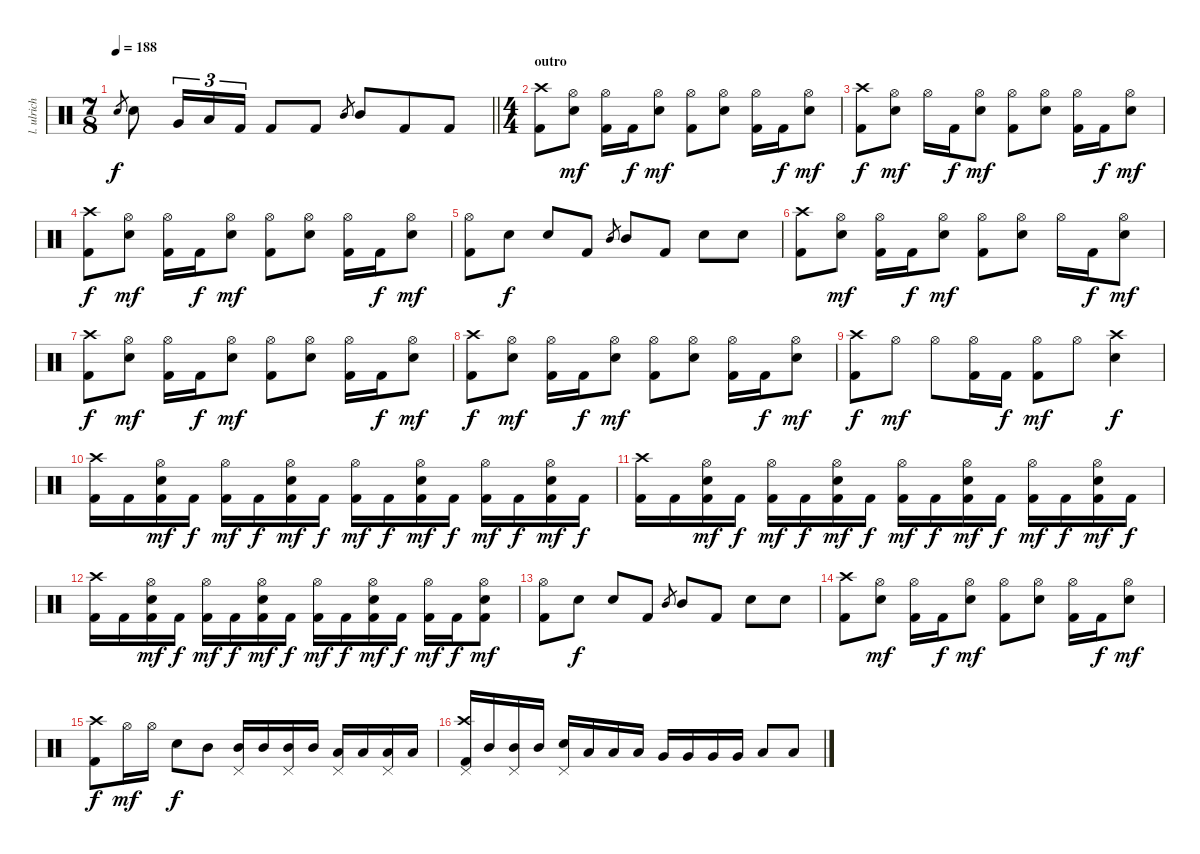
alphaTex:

\track ("l. ulrich - drums" "l. ulrich ") {instrument percussion}
\staff {score}
\articulation defaults
\ts (7 8)
\tempo 188
\clef neutral
\barLineRight lightlight
\ks c "Snare (hit) 2".8{gr dy f} "Snare (hit) 2".8 "Very Low Tom (hit)".16{tu (3 2)} "Low Tom (hit)".16{tu (3 2)} "Kick (hit) 2".16{tu (3 2)} "Kick (hit) 2".8 "Kick (hit) 2".8 "Mid Tom (hit)".8{gr} "Mid Tom (hit)".8 "Kick (hit) 2".8 "Kick (hit) 2".8
|
\ts (4 4)
\section ("" "outro")
("Crash high (hit)" "Kick (hit) 2").8 ("Hi-Hat (open)" "Snare (hit) 2").8{dy mf} ("Hi-Hat (open)" "Kick (hit) 2").16 "Kick (hit) 2".16{dy f} ("Hi-Hat (open)" "Snare (hit) 2").8{dy mf} ("Hi-Hat (open)" "Kick (hit) 2").8 ("Hi-Hat (open)" "Snare (hit) 2").8 ("Hi-Hat (open)" "Kick (hit) 2").16 "Kick (hit) 2".16{dy f} ("Hi-Hat (open)" "Snare (hit) 2").8{dy mf} |
("Crash high (hit)" "Kick (hit) 2").8{dy f} ("Hi-Hat (open)" "Snare (hit) 2").8{dy mf} "Hi-Hat (open)".16 "Kick (hit) 2".16{dy f} ("Hi-Hat (open)" "Snare (hit) 2").8{dy mf} ("Hi-Hat (open)" "Kick (hit) 2").8 ("Hi-Hat (open)" "Snare (hit) 2").8 ("Hi-Hat (open)" "Kick (hit) 2").16 "Kick (hit) 2".16{dy f} ("Hi-Hat (open)" "Snare (hit) 2").8{dy mf} |
("Crash high (hit)" "Kick (hit) 2").8{dy f} ("Hi-Hat (open)" "Snare (hit) 2").8{dy mf} ("Hi-Hat (open)" "Kick (hit) 2").16 "Kick (hit) 2".16{dy f} ("Hi-Hat (open)" "Snare (hit) 2").8{dy mf} ("Hi-Hat (open)" "Kick (hit) 2").8 ("Hi-Hat (open)" "Snare (hit) 2").8 ("Hi-Hat (open)" "Kick (hit) 2").16 "Kick (hit) 2".16{dy f} ("Hi-Hat (open)" "Snare (hit) 2").8{dy mf} |
("Hi-Hat (open)" "Kick (hit) 2").8 "Snare (hit) 2".8{dy f} "Snare (hit) 2".8 "Kick (hit) 2".8 "Mid Tom (hit)".8{gr} "Mid Tom (hit)".8 "Kick (hit) 2".8 "Snare (hit) 2".8 "Snare (hit) 2".8 |
("Crash high (hit)" "Kick (hit) 2").8 ("Hi-Hat (open)" "Snare (hit) 2").8{dy mf} ("Hi-Hat (open)" "Kick (hit) 2").16 "Kick (hit) 2".16{dy f} ("Hi-Hat (open)" "Snare (hit) 2").8{dy mf} ("Hi-Hat (open)" "Kick (hit) 2").8 ("Hi-Hat (open)" "Snare (hit) 2").8 "Hi-Hat (open)".16 "Kick (hit) 2".16{dy f} ("Hi-Hat (open)" "Snare (hit) 2").8{dy mf} |
("Crash high (hit)" "Kick (hit) 2").8{dy f} ("Hi-Hat (open)" "Snare (hit) 2").8{dy mf} ("Hi-Hat (open)" "Kick (hit) 2").16 "Kick (hit) 2".16{dy f} ("Hi-Hat (open)" "Snare (hit) 2").8{dy mf} ("Hi-Hat (open)" "Kick (hit) 2").8 ("Hi-Hat (open)" "Snare (hit) 2").8 ("Hi-Hat (open)" "Kick (hit) 2").16 "Kick (hit) 2".16{dy f} ("Hi-Hat (open)" "Snare (hit) 2").8{dy mf} |
("Crash high (hit)" "Kick (hit) 2").8{dy f} ("Hi-Hat (open)" "Snare (hit) 2").8{dy mf} ("Hi-Hat (open)" "Kick (hit) 2").16 "Kick (hit) 2".16{dy f} ("Hi-Hat (open)" "Snare (hit) 2").8{dy mf} ("Hi-Hat (open)" "Kick (hit) 2").8 ("Hi-Hat (open)" "Snare (hit) 2").8 ("Hi-Hat (open)" "Kick (hit) 2").16 "Kick (hit) 2".16{dy f} ("Hi-Hat (open)" "Snare (hit) 2").8{dy mf} |
("Crash high (hit)" "Kick (hit) 2").8{dy f} "Hi-Hat (open)".8{dy mf} "Hi-Hat (open)".8 ("Hi-Hat (open)" "Kick (hit) 2").16 "Kick (hit) 2".16{dy f} ("Hi-Hat (open)" "Kick (hit) 2").8{dy mf} "Hi-Hat (open)".8 ("Crash high (hit)" "Snare (hit) 2").4{dy f} |
("Crash high (hit)" "Kick (hit) 2").16 "Kick (hit) 2".16 ("Hi-Hat (open)" "Snare (hit) 2" "Kick (hit) 2").16{dy mf} "Kick (hit) 2".16{dy f} ("Hi-Hat (open)" "Kick (hit) 2").16{dy mf} "Kick (hit) 2".16{dy f} ("Hi-Hat (open)" "Snare (hit) 2" "Kick (hit) 2").16{dy mf} "Kick (hit) 2".16{dy f} ("Hi-Hat (open)" "Kick (hit) 2").16{dy mf} "Kick (hit) 2".16{dy f} ("Hi-Hat (open)" "Snare (hit) 2" "Kick (hit) 2").16{dy mf} "Kick (hit) 2".16{dy f} ("Hi-Hat (open)" "Kick (hit) 2").16{dy mf} "Kick (hit) 2".16{dy f} ("Hi-Hat (open)" "Snare (hit) 2" "Kick (hit) 2").16{dy mf} "Kick (hit) 2".16{dy f} |
("Crash high (hit)" "Kick (hit) 2").16 "Kick (hit) 2".16 ("Hi-Hat (open)" "Snare (hit) 2" "Kick (hit) 2").16{dy mf} "Kick (hit) 2".16{dy f} ("Hi-Hat (open)" "Kick (hit) 2").16{dy mf} "Kick (hit) 2".16{dy f} ("Hi-Hat (open)" "Snare (hit) 2" "Kick (hit) 2").16{dy mf} "Kick (hit) 2".16{dy f} ("Hi-Hat (open)" "Kick (hit) 2").16{dy mf} "Kick (hit) 2".16{dy f} ("Hi-Hat (open)" "Snare (hit) 2" "Kick (hit) 2").16{dy mf} "Kick (hit) 2".16{dy f} ("Hi-Hat (open)" "Kick (hit) 2").16{dy mf} "Kick (hit) 2".16{dy f} ("Hi-Hat (open)" "Snare (hit) 2" "Kick (hit) 2").16{dy mf} "Kick (hit) 2".16{dy f} |
("Crash high (hit)" "Kick (hit) 2").16 "Kick (hit) 2".16 ("Hi-Hat (open)" "Snare (hit) 2" "Kick (hit) 2").16{dy mf} "Kick (hit) 2".16{dy f} ("Hi-Hat (open)" "Kick (hit) 2").16{dy mf} "Kick (hit) 2".16{dy f} ("Hi-Hat (open)" "Snare (hit) 2" "Kick (hit) 2").16{dy mf} "Kick (hit) 2".16{dy f} ("Hi-Hat (open)" "Kick (hit) 2").16{dy mf} "Kick (hit) 2".16{dy f} ("Hi-Hat (open)" "Snare (hit) 2" "Kick (hit) 2").16{dy mf} "Kick (hit) 2".16{dy f} ("Hi-Hat (open)" "Kick (hit) 2").16{dy mf} "Kick (hit) 2".16{dy f} ("Hi-Hat (open)" "Snare (hit) 2" "Kick (hit) 2").8{dy mf} |
("Hi-Hat (open)" "Kick (hit) 2").8 "Snare (hit) 2".8{dy f} "Snare (hit) 2".8 "Kick (hit) 2".8 "Mid Tom (hit)".8{gr} "Mid Tom (hit)".8 "Kick (hit) 2".8 "Snare (hit) 2".8 "Snare (hit) 2".8 |
("Crash high (hit)" "Kick (hit) 2").8 ("Hi-Hat (open)" "Snare (hit) 2").8{dy mf} ("Hi-Hat (open)" "Kick (hit) 2").16 "Kick (hit) 2".16{dy f} ("Hi-Hat (open)" "Snare (hit) 2").8{dy mf} ("Hi-Hat (open)" "Kick (hit) 2").8 ("Hi-Hat (open)" "Snare (hit) 2").8 ("Hi-Hat (open)" "Kick (hit) 2").16 "Kick (hit) 2".16{dy f} ("Hi-Hat (open)" "Snare (hit) 2").8{dy mf} |
("Crash high (hit)" "Kick (hit) 2").8{dy f} "Hi-Hat (open)".16{dy mf} "Hi-Hat (open)".16 "Snare (hit) 2".8{dy f} "Mid Tom (hit)".8 ("Mid Tom (hit)" "Pedal Hi-Hat (hit)").16 "Mid Tom (hit)".16 ("Mid Tom (hit)" "Pedal Hi-Hat (hit)").16 "Mid Tom (hit)".16 ("Low Tom (hit)" "Pedal Hi-Hat (hit)").16 "Low Tom (hit)".16 ("Low Tom (hit)" "Pedal Hi-Hat (hit)").16 "Low Tom (hit)".16 |
("Crash high (hit)" "Pedal Hi-Hat (hit)" "Kick (hit) 2").16 "Mid Tom (hit)".16 ("Mid Tom (hit)" "Pedal Hi-Hat (hit)").16 "Mid Tom (hit)".16 ("Snare (hit) 2" "Pedal Hi-Hat (hit)").16 "Low Tom (hit)".16 "Low Tom (hit)".16 "Low Tom (hit)".16 "Very Low Tom (hit)".16 "Very Low Tom (hit)".16 "Very Low Tom (hit)".16 "Very Low Tom (hit)".16 "Low Floor Tom (hit)".8 "Low Floor Tom (hit)".8
